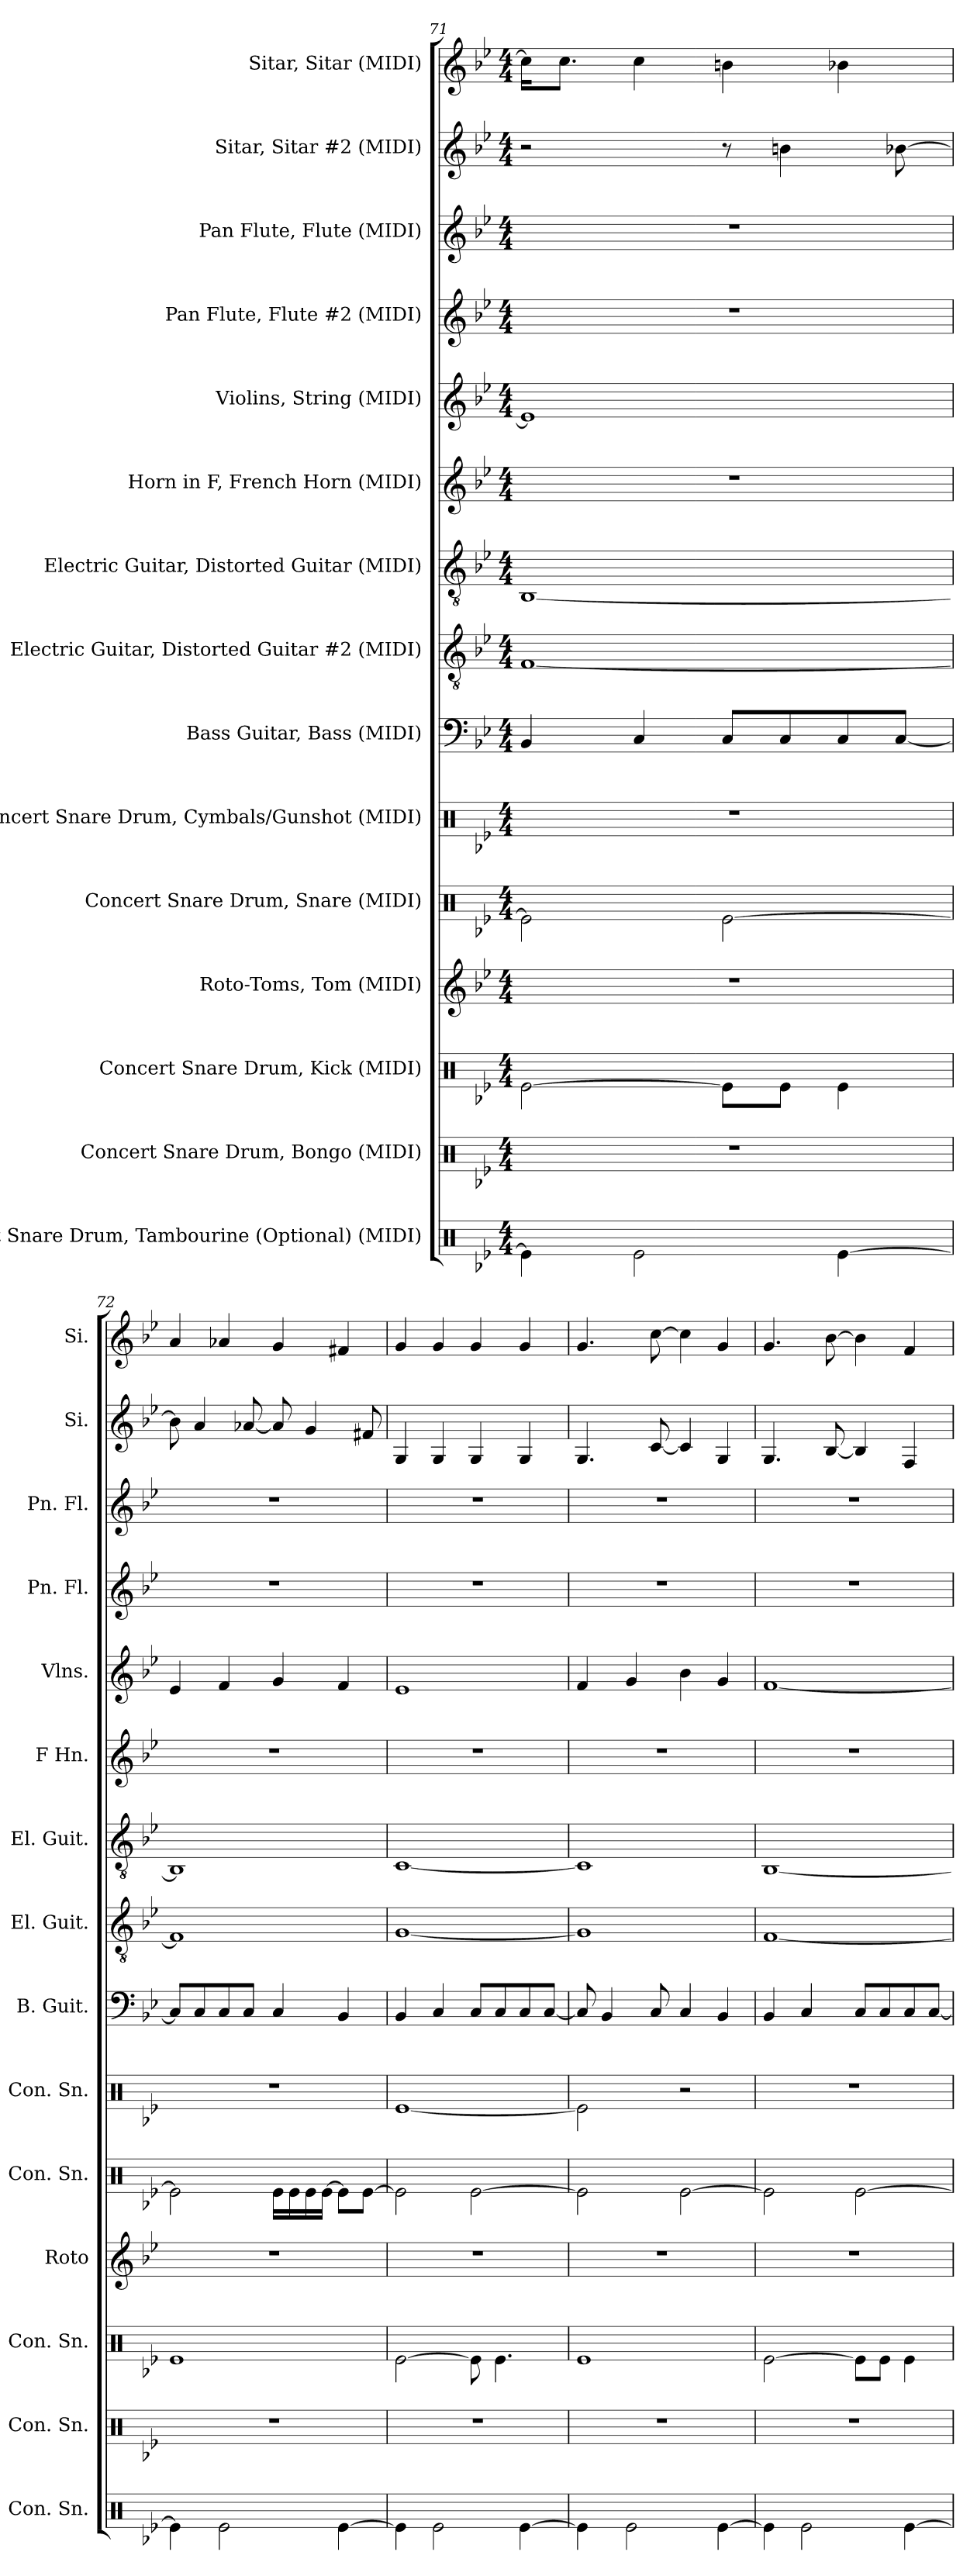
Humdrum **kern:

**kern	**kern	**kern	**kern	**kern	**kern	**kern	**kern	**kern	**kern	**kern	**kern	**kern	**kern	**kern
*part15	*part14	*part13	*part12	*part11	*part10	*part9	*part8	*part7	*part6	*part5	*part4	*part3	*part2	*part1
*staff15	*staff14	*staff13	*staff12	*staff11	*staff10	*staff9	*staff8	*staff7	*staff6	*staff5	*staff4	*staff3	*staff2	*staff1
*I"Concert Snare Drum, Tambourine (Optional) (MIDI)	*I"Concert Snare Drum, Bongo (MIDI)	*I"Concert Snare Drum, Kick (MIDI)	*I"Roto-Toms, Tom (MIDI)	*I"Concert Snare Drum, Snare (MIDI)	*I"Concert Snare Drum, Cymbals/Gunshot (MIDI)	*I"Bass Guitar, Bass (MIDI)	*I"Electric Guitar, Distorted Guitar #2 (MIDI)	*I"Electric Guitar, Distorted Guitar (MIDI)	*I"Horn in F, French Horn (MIDI)	*I"Violins, String (MIDI)	*I"Pan Flute, Flute #2 (MIDI)	*I"Pan Flute, Flute (MIDI)	*I"Sitar, Sitar #2 (MIDI)	*I"Sitar, Sitar (MIDI)
*I'Con. Sn.	*I'Con. Sn.	*I'Con. Sn.	*I'Roto	*I'Con. Sn.	*I'Con. Sn.	*I'B. Guit.	*I'El. Guit.	*I'El. Guit.	*I'F Hn.	*I'Vlns.	*I'Pn. Fl.	*I'Pn. Fl.	*I'Si.	*I'Si.
!!LO:PB:g=z
*clefX	*clefX	*clefX	*clefG2	*clefX	*clefX	*clefF4	*clefGv2	*clefGv2	*clefG2	*clefG2	*clefG2	*clefG2	*clefG2	*clefG2
*	*	*	*	*	*	*ITrd7c12	*	*	*ITrd4c7	*	*	*	*	*
*k[b-e-]	*k[b-e-]	*k[b-e-]	*k[b-e-]	*k[b-e-]	*k[b-e-]	*k[b-e-]	*k[b-e-]	*k[b-e-]	*k[b-e-a-]	*k[b-e-]	*k[b-e-]	*k[b-e-]	*k[b-e-]	*k[b-e-]
*M4/4	*M4/4	*M4/4	*M4/4	*M4/4	*M4/4	*M4/4	*M4/4	*M4/4	*M4/4	*M4/4	*M4/4	*M4/4	*M4/4	*M4/4
=71	=71	=71	=71	=71	=71	=71	=71	=71	=71	=71	=71	=71	=71	=71
4Re\]	1r	[2Re\	1r	2Re\]	1r	4BBB-/	[1F	[1BB-	1r	1e-]	1r	1r	2r	16cc\KL]
.	.	.	.	.	.	.	.	.	.	.	.	.	.	8.cc\J
2Re\	.	.	.	.	.	4CC/	.	.	.	.	.	.	.	4cc\
.	.	8Re\L]	.	[2Re\	.	8CC/L	.	.	.	.	.	.	8r	4bn\
.	.	8Re\J	.	.	.	8CC/	.	.	.	.	.	.	4bn\	.
[4Re\	.	4Re\	.	.	.	8CC/	.	.	.	.	.	.	.	4b-X\
.	.	.	.	.	.	[8CC/J	.	.	.	.	.	.	[8b-X\	.
=72	=72	=72	=72	=72	=72	=72	=72	=72	=72	=72	=72	=72	=72	=72
4Re\]	1r	1Re	1r	2Re\]	1r	8CC/L]	1F]	1BB-]	1r	4e-/	1r	1r	8b-\]	4a/
.	.	.	.	.	.	8CC/	.	.	.	.	.	.	4a/	.
2Re\	.	.	.	.	.	8CC/	.	.	.	4f/	.	.	.	4a-X/
.	.	.	.	.	.	8CC/J	.	.	.	.	.	.	[8a-X/	.
.	.	.	.	16Re\LL	.	4CC/	.	.	.	4g/	.	.	8a-/]	4g/
.	.	.	.	16Re\	.	.	.	.	.	.	.	.	.	.
.	.	.	.	16Re\	.	.	.	.	.	.	.	.	4g/	.
.	.	.	.	[16Re\JJ	.	.	.	.	.	.	.	.	.	.
[4Re\	.	.	.	8Re\L]	.	4BBB-/	.	.	.	4f/	.	.	.	4f#X/
.	.	.	.	[8Re\J	.	.	.	.	.	.	.	.	8f#X/	.
=73	=73	=73	=73	=73	=73	=73	=73	=73	=73	=73	=73	=73	=73	=73
4Re\]	1r	[2Re\	1r	2Re\]	[1Re	4BBB-/	[1G	[1C	1r	1e-	1r	1r	4G/	4g/
2Re\	.	.	.	.	.	4CC/	.	.	.	.	.	.	4G/	4g/
.	.	8Re\]	.	[2Re\	.	8CC/L	.	.	.	.	.	.	4G/	4g/
.	.	4.Re\	.	.	.	8CC/	.	.	.	.	.	.	.	.
[4Re\	.	.	.	.	.	8CC/	.	.	.	.	.	.	4G/	4g/
.	.	.	.	.	.	[8CC/J	.	.	.	.	.	.	.	.
=74	=74	=74	=74	=74	=74	=74	=74	=74	=74	=74	=74	=74	=74	=74
4Re\]	1r	1Re	1r	2Re\]	2Re\]	8CC/]	1G]	1C]	1r	4f/	1r	1r	4.G/	4.g/
.	.	.	.	.	.	4BBB-/	.	.	.	.	.	.	.	.
2Re\	.	.	.	.	.	.	.	.	.	4g/	.	.	.	.
.	.	.	.	.	.	8CC/	.	.	.	.	.	.	[8c/	[8cc\
.	.	.	.	[2Re\	2r	4CC/	.	.	.	4b-\	.	.	4c/]	4cc\]
[4Re\	.	.	.	.	.	4BBB-/	.	.	.	4g/	.	.	4G/	4g/
!!LO:PB:g=z
=75	=75	=75	=75	=75	=75	=75	=75	=75	=75	=75	=75	=75	=75	=75
4Re\]	1r	[2Re\	1r	2Re\]	1r	4BBB-/	[1F	[1BB-	1r	[1f	1r	1r	4.G/	4.g/
2Re\	.	.	.	.	.	4CC/	.	.	.	.	.	.	.	.
.	.	.	.	.	.	.	.	.	.	.	.	.	[8B-/	[8b-\
.	.	8Re\L]	.	[2Re\	.	8CC/L	.	.	.	.	.	.	4B-/]	4b-\]
.	.	8Re\J	.	.	.	8CC/	.	.	.	.	.	.	.	.
[4Re\	.	4Re\	.	.	.	8CC/	.	.	.	.	.	.	4F/	4f/
.	.	.	.	.	.	[8CC/J	.	.	.	.	.	.	.	.
=	=	=	=	=	=	=	=	=	=	=	=	=	=	=
*-	*-	*-	*-	*-	*-	*-	*-	*-	*-	*-	*-	*-	*-	*-
